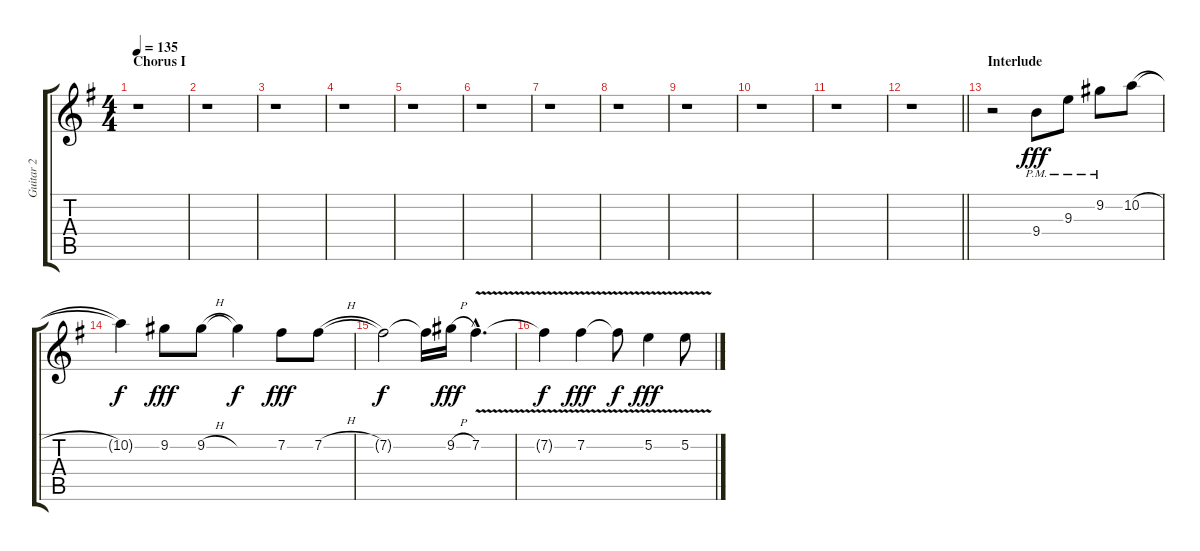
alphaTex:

\track ("Guitar 2" "Guitar 2") {instrument distortionguitar}
\staff {score tabs}
\tuning (E4 B3 G3 D3 A2 E2) {hide}
\ts (4 4)
\section ("" "Chorus I")
\tempo 135
\clef g2
\ks g
r.1{dy fff} |
r.1 |
r.1 |
r.1 |
r.1 |
r.1 |
r.1 |
r.1 |
r.1 |
r.1 |
r.1 |
\barLineRight lightlight
r.1 |
\section ("" "Interlude")
r.2 9.4{pm}.8 9.3{pm}.8 9.2{pm}.8 10.2{h}.8 |
10.2{t}.4{dy f} 9.2.8{dy fff} 9.2{h}.8 9.2{t}.4{dy f} 7.2.8{dy fff} 7.2{h}.8 |
7.2{t}.2{dy f} 7.2{t}.16 9.2{h}.16{dy fff} 7.2{v hac}.4{d} |
7.2{t}.4{dy f} 7.2{v}.4{dy fff} 7.2{t}.8{dy f} 5.2{v}.4{dy fff} 5.2{v}.8
